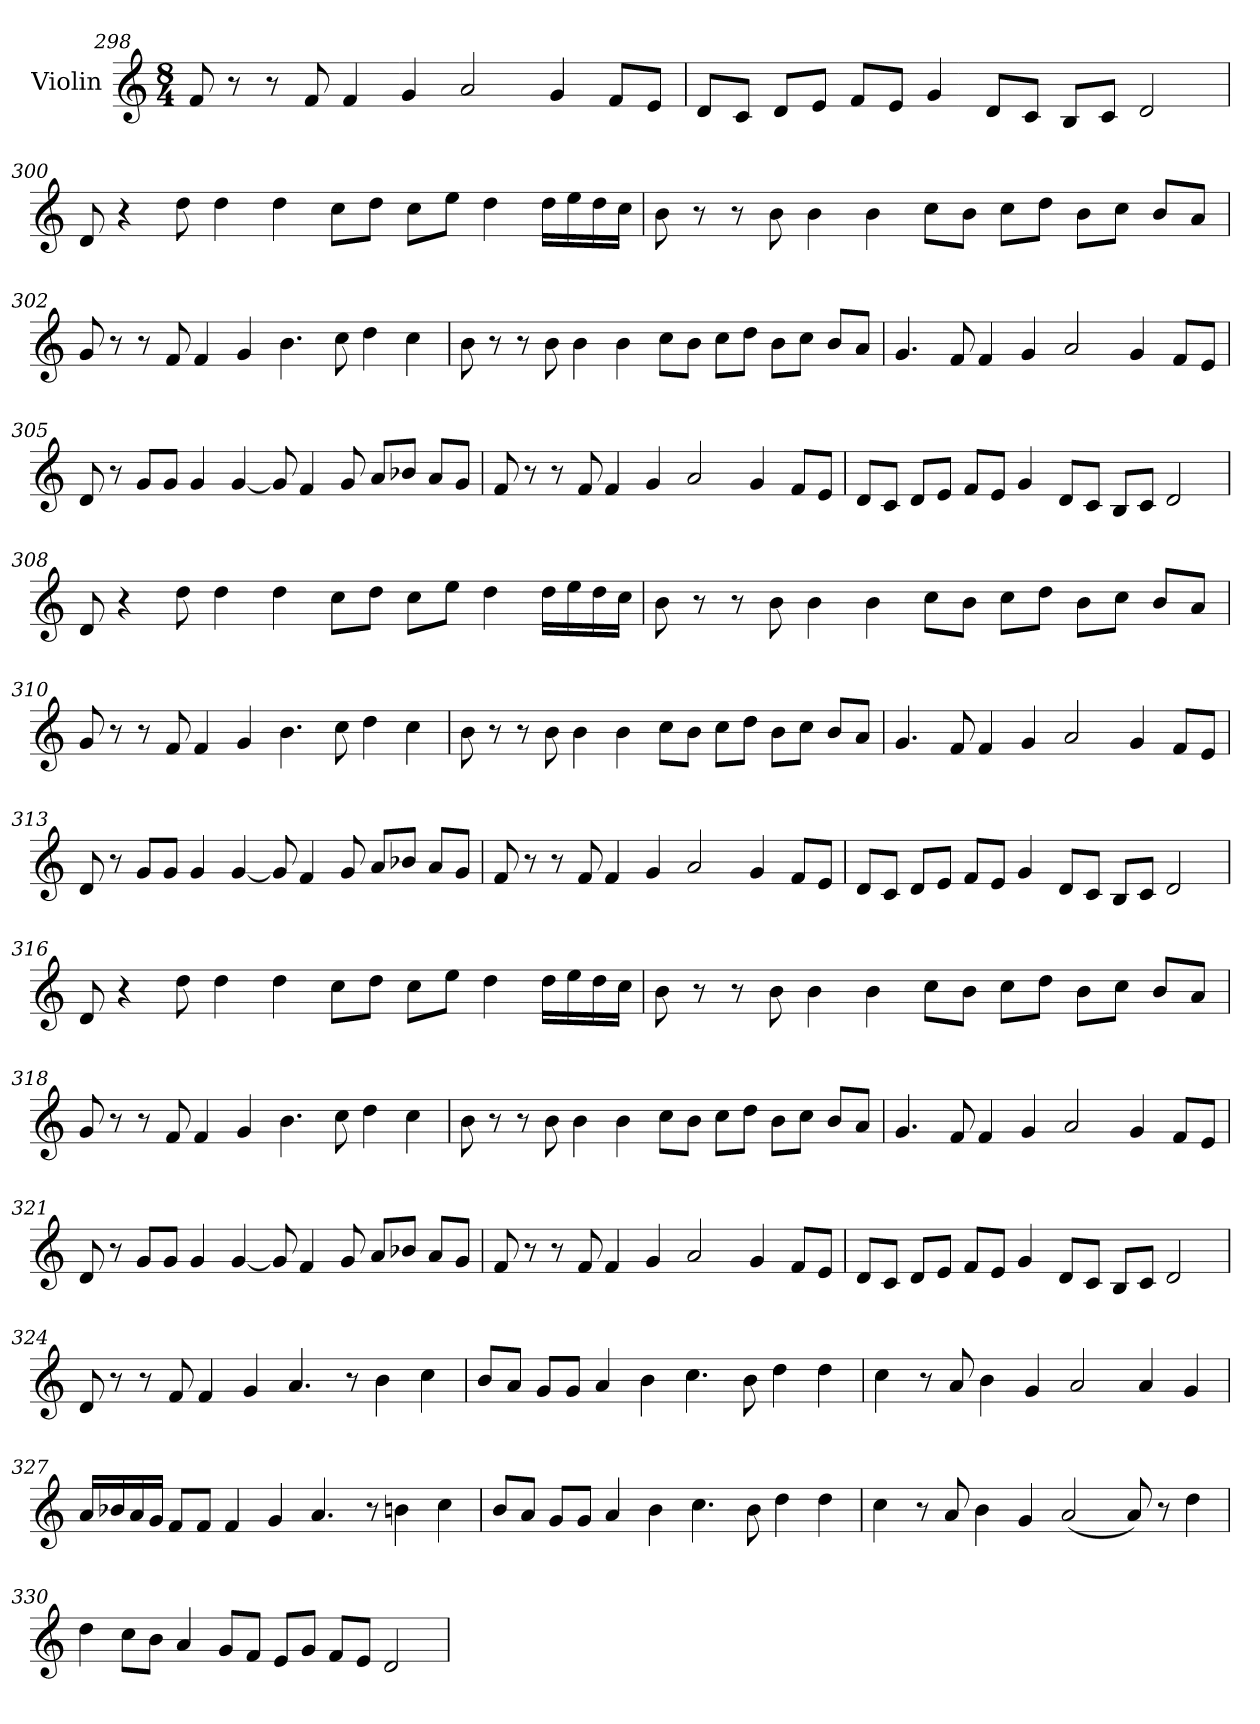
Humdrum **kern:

**kern
*part1
*staff1
*I"Violin
*clefG2
*k[]
*M8/4
=298
8f/
8r
8r
8f/
4f/
4g/
2a/
4g/
8f/L
8e/J
!!LO:LB:g=z
=299
8d/L
8c/J
8d/L
8e/J
8f/L
8e/J
4g/
8d/L
8c/J
8B/L
8c/J
2d/
=300
8d/
4r
8dd\
4dd\
4dd\
8cc\L
8dd\J
8cc\L
8ee\J
4dd\
16dd\LL
16ee\
16dd\
16cc\JJ
!!LO:LB:g=z
=301
8b\
8r
8r
8b\
4b\
4b\
8cc\L
8b\J
8cc\L
8dd\J
8b\L
8cc\J
8b/L
8a/J
=302
8g/
8r
8r
8f/
4f/
4g/
4.b\
8cc\
4dd\
4cc\
!!LO:LB:g=z
=303
8b\
8r
8r
8b\
4b\
4b\
8cc\L
8b\J
8cc\L
8dd\J
8b\L
8cc\J
8b/L
8a/J
=304
4.g/
8f/
4f/
4g/
2a/
4g/
8f/L
8e/J
!!LO:LB:g=z
=305
8d/
8r
8g/L
8g/J
4g/
[4g/
8g/]
4f/
8g/
8a/L
8b-X/J
8a/L
8g/J
=306
8f/
8r
8r
8f/
4f/
4g/
2a/
4g/
8f/L
8e/J
!!LO:LB:g=z
=307
8d/L
8c/J
8d/L
8e/J
8f/L
8e/J
4g/
8d/L
8c/J
8B/L
8c/J
2d/
=308
8d/
4r
8dd\
4dd\
4dd\
8cc\L
8dd\J
8cc\L
8ee\J
4dd\
16dd\LL
16ee\
16dd\
16cc\JJ
!!LO:PB:g=z
=309
8b\
8r
8r
8b\
4b\
4b\
8cc\L
8b\J
8cc\L
8dd\J
8b\L
8cc\J
8b/L
8a/J
=310
8g/
8r
8r
8f/
4f/
4g/
4.b\
8cc\
4dd\
4cc\
!!LO:LB:g=z
=311
8b\
8r
8r
8b\
4b\
4b\
8cc\L
8b\J
8cc\L
8dd\J
8b\L
8cc\J
8b/L
8a/J
=312
4.g/
8f/
4f/
4g/
2a/
4g/
8f/L
8e/J
!!LO:LB:g=z
=313
8d/
8r
8g/L
8g/J
4g/
[4g/
8g/]
4f/
8g/
8a/L
8b-X/J
8a/L
8g/J
=314
8f/
8r
8r
8f/
4f/
4g/
2a/
4g/
8f/L
8e/J
!!LO:LB:g=z
=315
8d/L
8c/J
8d/L
8e/J
8f/L
8e/J
4g/
8d/L
8c/J
8B/L
8c/J
2d/
=316
8d/
4r
8dd\
4dd\
4dd\
8cc\L
8dd\J
8cc\L
8ee\J
4dd\
16dd\LL
16ee\
16dd\
16cc\JJ
!!LO:LB:g=z
=317
8b\
8r
8r
8b\
4b\
4b\
8cc\L
8b\J
8cc\L
8dd\J
8b\L
8cc\J
8b/L
8a/J
=318
8g/
8r
8r
8f/
4f/
4g/
4.b\
8cc\
4dd\
4cc\
!!LO:LB:g=z
=319
8b\
8r
8r
8b\
4b\
4b\
8cc\L
8b\J
8cc\L
8dd\J
8b\L
8cc\J
8b/L
8a/J
=320
4.g/
8f/
4f/
4g/
2a/
4g/
8f/L
8e/J
!!LO:LB:g=z
=321
8d/
8r
8g/L
8g/J
4g/
[4g/
8g/]
4f/
8g/
8a/L
8b-X/J
8a/L
8g/J
=322
8f/
8r
8r
8f/
4f/
4g/
2a/
4g/
8f/L
8e/J
!!LO:LB:g=z
=323
8d/L
8c/J
8d/L
8e/J
8f/L
8e/J
4g/
8d/L
8c/J
8B/L
8c/J
2d/
=324
8d/
8r
8r
8f/
4f/
4g/
4.a/
8r
4b\
4cc\
!!LO:PB:g=z
=325
8b/L
8a/J
8g/L
8g/J
4a/
4b\
4.cc\
8b\
4dd\
4dd\
=326
4cc\
8r
8a/
4b\
4g/
2a/
4a/
4g/
!!LO:LB:g=z
=327
16a/LL
16b-X/
16a/
16g/JJ
8f/L
8f/J
4f/
4g/
4.a/
8r
4bn\
4cc\
=328
8b/L
8a/J
8g/L
8g/J
4a/
4b\
4.cc\
8b\
4dd\
4dd\
!!LO:LB:g=z
=329
4cc\
8r
8a/
4b\
4g/
(<2a/
8a/)
8r
4dd\
=330
4dd\
8cc\L
8b\J
4a/
8g/L
8f/J
8e/L
8g/J
8f/L
8e/J
2d/
=
*-
